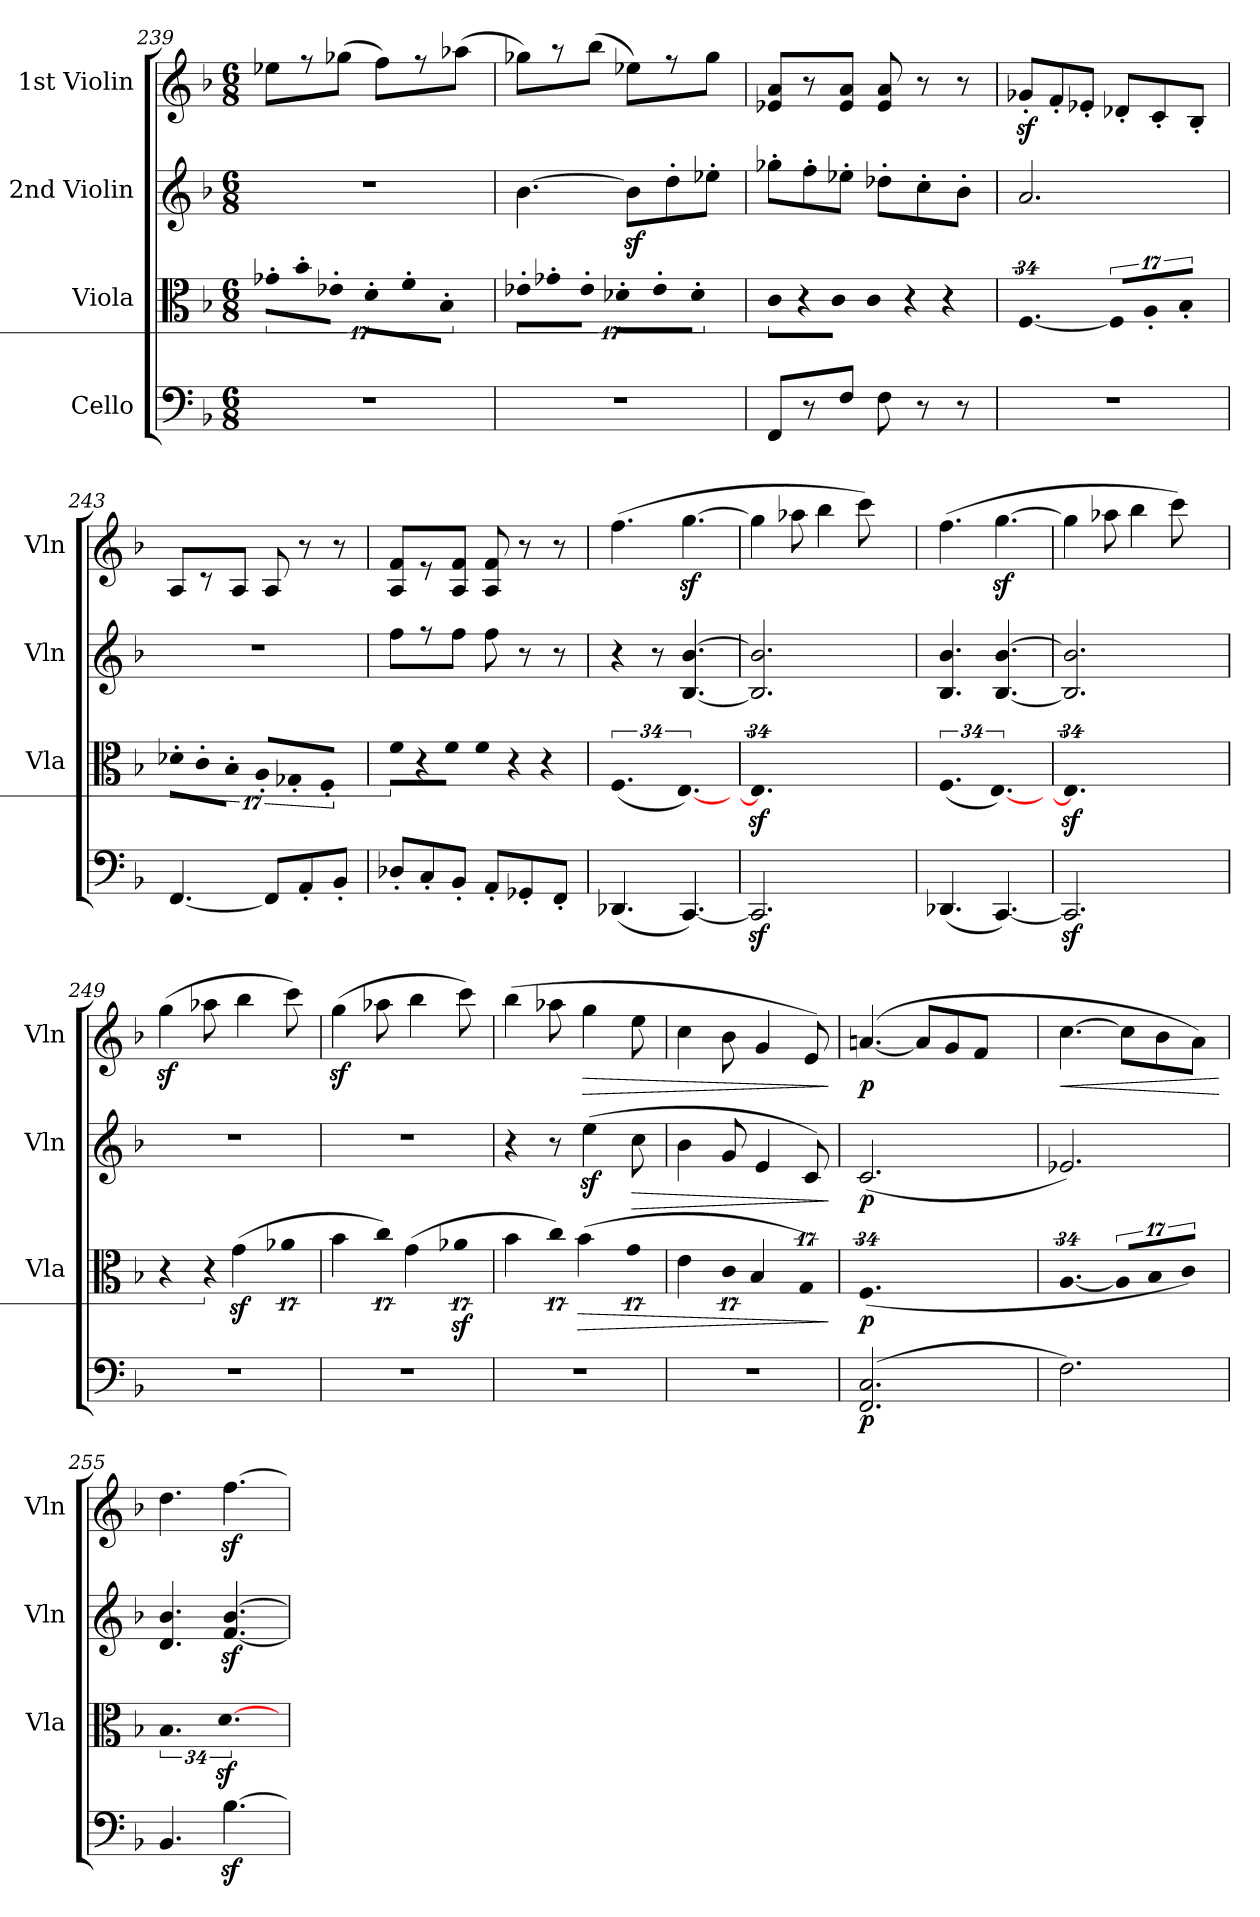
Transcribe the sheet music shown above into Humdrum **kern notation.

**kern	**dynam	**kern	**dynam	**kern	**dynam	**kern	**dynam
*part4	*part4	*part3	*part3	*part2	*part2	*part1	*part1
*staff4	*staff4	*staff3	*staff3	*staff2	*staff2	*staff1	*staff1
*I"Cello	*	*I"Viola	*	*I"2nd Violin	*	*I"1st Violin	*
*	*	*I'Vla	*	*I'Vln	*	*I'Vln	*
!!LO:LB:g=z
*clefF4	*	*clefC3	*	*clefG2	*	*clefG2	*
*k[b-]	*	*k[b-]	*	*k[b-]	*	*k[b-]	*
*F:	*	*F:	*	*F:	*	*F:	*
*M6/8	*	*M6/8	*	*M6/8	*	*M6/8	*
=239	=239	=239	=239	=239	=239	=239	=239
!	!	!LO:N:vis=8	!	!	!	!	!
2.r	.	17%2g-X'\L	.	2.r	.	8ee-X\L	.
!	!	!LO:N:vis=8	!	!	!	!	!
.	.	17%2b-'\	.	.	.	.	.
.	.	.	.	.	.	8r	.
!	!	!LO:N:vis=8	!	!	!	!	!
.	.	17%2e-X'\J	.	.	.	.	.
.	.	.	.	.	.	(8gg-X\J	.
!	!	!LO:N:vis=8	!	!	!	!	!
.	.	17%2d'\L	.	.	.	.	.
.	.	.	.	.	.	8ff\L)	.
!	!	!LO:N:vis=8	!	!	!	!	!
.	.	17%2f'\	.	.	.	.	.
.	.	.	.	.	.	8r	.
!	!	!LO:N:vis=8	!	!	!	!	!
.	.	17%2B-'\J	.	.	.	.	.
.	.	.	.	.	.	(8aa-X\J	.
.	.	68%3ryy	.	.	.	.	.
=240	=240	=240	=240	=240	=240	=240	=240
!	!	!LO:N:vis=8	!	!	!	!	!
2.r	.	17%2e-X'\L	.	[4.b-\	.	8gg-X\L)	.
!	!	!LO:N:vis=8	!	!	!	!	!
.	.	17%2g-X'\	.	.	.	.	.
.	.	.	.	.	.	8r	.
!	!	!LO:N:vis=8	!	!	!	!	!
.	.	17%2e-'\J	.	.	.	.	.
.	.	.	.	.	.	(8bb-\J	.
!	!	!LO:N:vis=8	!	!	!	!	!
.	.	17%2d-X'\L	.	.	.	.	.
.	.	.	.	8b-z<\L]	.	8ee-X\L)	.
!	!	!LO:N:vis=8	!	!	!	!	!
.	.	17%2e-'\	.	.	.	.	.
.	.	.	.	8dd'\	.	8r	.
!	!	!LO:N:vis=8	!	!	!	!	!
.	.	17%2d-'\J	.	.	.	.	.
.	.	.	.	8ee-X'\J	.	8gg-\J	.
.	.	68%3ryy	.	.	.	.	.
=241	=241	=241	=241	=241	=241	=241	=241
!	!	!LO:N:vis=8	!	!	!	!	!
8FF/L	.	17%2c\L	.	8gg-X'\L	.	8e-X/ 8a/L	.
!	!	!LO:N:vis=8	!	!	!	!	!
.	.	17%2r	.	.	.	.	.
8r	.	.	.	8ff'\	.	8r	.
!	!	!LO:N:vis=8	!	!	!	!	!
.	.	17%2c\J	.	.	.	.	.
8F/J	.	.	.	8ee-X'\J	.	8e-/ 8a/J	.
!	!	!LO:N:vis=8	!	!	!	!	!
.	.	17%2c\	.	.	.	.	.
8F\	.	.	.	8dd-X'\L	.	8e-/ 8a/	.
!	!	!LO:N:vis=8	!	!	!	!	!
.	.	17%2r	.	.	.	.	.
8r	.	.	.	8cc'\	.	8r	.
!	!	!LO:N:vis=8	!	!	!	!	!
.	.	17%2r	.	.	.	.	.
8r	.	.	.	8b-'\J	.	8r	.
.	.	68%3ryy	.	.	.	.	.
=242	=242	=242	=242	=242	=242	=242	=242
!	!	!LO:N:vis=4.	!	!	!	!	!
2.r	.	[68%25F/	.	2.a/	.	8g-Xz<'/L	.
.	.	.	.	.	.	8f'/	.
.	.	.	.	.	.	8e-X'/J	.
!	!	!LO:N:vis=8	!	!	!	!	!
.	.	17%2F/L]	.	.	.	.	.
.	.	.	.	.	.	8d-X'/L	.
!	!	!LO:N:vis=8	!	!	!	!	!
.	.	17%2A'/	.	.	.	.	.
.	.	.	.	.	.	8c'/	.
!	!	!LO:N:vis=8	!	!	!	!	!
.	.	17%2B-'/J	.	.	.	.	.
.	.	.	.	.	.	8B-'/J	.
.	.	34ryy	.	.	.	.	.
=243	=243	=243	=243	=243	=243	=243	=243
!	!	!LO:N:vis=8	!	!	!	!	!
[4.FF/	.	17%2d-X'\L	.	2.r	.	8A/L	.
!	!	!LO:N:vis=8	!	!	!	!	!
.	.	17%2c'\	.	.	.	.	.
.	.	.	.	.	.	8r	.
!	!	!LO:N:vis=8	!	!	!	!	!
.	.	17%2B-'\J	.	.	.	.	.
.	.	.	.	.	.	8A/J	.
!	!	!LO:N:vis=8	!	!	!	!	!
.	.	17%2A'/L	.	.	.	.	.
8FF/L]	.	.	.	.	.	8A/	.
!	!	!LO:N:vis=8	!	!	!	!	!
.	.	17%2G-X'/	.	.	.	.	.
8AA'/	.	.	.	.	.	8r	.
!	!	!LO:N:vis=8	!	!	!	!	!
.	.	17%2F'/J	.	.	.	.	.
8BB-'/J	.	.	.	.	.	8r	.
.	.	68%3ryy	.	.	.	.	.
=244	=244	=244	=244	=244	=244	=244	=244
!	!	!LO:N:vis=8	!	!	!	!	!
8D-X'/L	.	17%2f\L	.	8ff\L	.	8A/ 8f/L	.
!	!	!LO:N:vis=8	!	!	!	!	!
.	.	17%2r	.	.	.	.	.
8C'/	.	.	.	8r	.	8r	.
!	!	!LO:N:vis=8	!	!	!	!	!
.	.	17%2f\J	.	.	.	.	.
8BB-'/J	.	.	.	8ff\J	.	8A/ 8f/J	.
!	!	!LO:N:vis=8	!	!	!	!	!
.	.	17%2f\	.	.	.	.	.
8AA'/L	.	.	.	8ff\	.	8A/ 8f/	.
!	!	!LO:N:vis=8	!	!	!	!	!
.	.	17%2r	.	.	.	.	.
8GG-X'/	.	.	.	8r	.	8r	.
!	!	!LO:N:vis=8	!	!	!	!	!
.	.	17%2r	.	.	.	.	.
8FF'/J	.	.	.	8r	.	8r	.
.	.	68%3ryy	.	.	.	.	.
=245	=245	=245	=245	=245	=245	=245	=245
!	!	!LO:N:vis=4.	!	!	!	!	!
(4.DD-X/	.	(68%25F/	.	4r	.	(4.ff\	.
.	.	.	.	8r	.	.	.
!	!	!LO:N:vis=4.	!	!	!	!	!
.	.	[68%25E/)	.	.	.	.	.
[4.CC/)	.	.	.	[4.B-/ [4.b-/	.	[4.ggz<\	.
.	.	68ryy	.	.	.	.	.
=246	=246	=246	=246	=246	=246	=246	=246
!	!	!LO:N:vis=2.	!	!	!	!	!
2.CCz>/]	.	34%25Ez>/]	.	2.B-]/ 2.b-]/	.	4gg\]	.
.	.	.	.	.	.	8aa-X\	.
.	.	.	.	.	.	4bb-\	.
.	.	.	.	.	.	8ccc\)	.
.	.	68ryy	.	.	.	.	.
=247	=247	=247	=247	=247	=247	=247	=247
!	!	!LO:N:vis=4.	!	!	!	!	!
(4.DD-X/	.	(68%25F/	.	4.B-/ 4.b-/	.	(4.ff\	.
!	!	!LO:N:vis=4.	!	!	!	!	!
.	.	[68%25E/)	.	.	.	.	.
[4.CC/)	.	.	.	[4.B-/ [4.b-/	.	[4.ggz<\	.
.	.	68ryy	.	.	.	.	.
=248	=248	=248	=248	=248	=248	=248	=248
!	!	!LO:N:vis=2.	!	!	!	!	!
2.CCz>/]	.	34%25Ez>/]	.	2.B-]/ 2.b-]/	.	4gg\]	.
.	.	.	.	.	.	8aa-X\	.
.	.	.	.	.	.	4bb-\	.
.	.	.	.	.	.	8ccc\)	.
.	.	68ryy	.	.	.	.	.
!!LO:LB:g=z
=249	=249	=249	=249	=249	=249	=249	=249
2.r	.	4r	.	2.r	.	(4ggz<\	.
!	!	!LO:N:vis=8	!	!	!	!	!
.	.	17%2r	.	.	.	8aa-X\	.
.	.	(4gz<\	.	.	.	.	.
.	.	.	.	.	.	4bb-\	.
!	!	!LO:N:vis=8	!	!	!	!	!
.	.	17%2a-X\	.	.	.	.	.
.	.	.	.	.	.	8ccc\)	.
.	.	68ryy	.	.	.	.	.
=250	=250	=250	=250	=250	=250	=250	=250
2.r	.	4b-\	.	2.r	.	(4ggz<\	.
!	!	!LO:N:vis=8	!	!	!	!	!
.	.	17%2cc\)	.	.	.	8aa-X\	.
.	.	(4g\	.	.	.	.	.
.	.	.	.	.	.	4bb-\	.
!	!	!LO:N:vis=8	!	!	!	!	!
.	.	17%2a-Xz<\	.	.	.	.	.
.	.	.	.	.	.	8ccc\)	.
.	.	68ryy	.	.	.	.	.
=251	=251	=251	=251	=251	=251	=251	=251
2.r	.	4b-\	.	4r	.	(4bb-\	.
!	!	!LO:N:vis=8	!	!	!	!	!
.	.	17%2cc\)	.	8r	.	8aa-X\	.
!	!	!	!LO:HP:b	!	!	!	!
.	.	(4b-\	>	.	.	.	.
!	!	!	!	!	!	!	!LO:HP:b
.	.	.	.	(4eez<\	.	4gg\	>
!	!	!LO:N:vis=8	!	!	!	!	!
.	.	17%2g\	.	.	.	.	.
!	!	!	!	!	!LO:HP:b	!	!
.	.	.	.	8cc\	>	8ee\	.
.	.	68ryy	.	.	.	.	.
=252	=252	=252	=252	=252	=252	=252	=252
2.r	.	4e\	.	4b-\	.	4cc\	.
!	!	!LO:N:vis=8	!	!	!	!	!
.	.	17%2c\	.	8g/	.	8b-\	.
.	.	4B-/	.	.	.	.	.
.	.	.	.	4e/	.	4g/	.
!	!	!LO:N:vis=8	!	!	!	!	!
.	.	17%2G/)	.	.	.	.	.
.	.	.	.	8c/)	.	8e/)	.
.	.	68ryy	]	.	.	.	.
.	.	.	.	.	]	.	]
=253	=253	=253	=253	=253	=253	=253	=253
!	!LO:DY:b	!LO:N:vis=2.	!LO:DY:b	!	!LO:DY:b	!	!LO:DY:b
(2.FF/ 2.C/	p	(34%25F/	p	(2.c/	p	([4.an/	p
.	.	.	.	.	.	8a/L]	.
.	.	.	.	.	.	8g/	.
.	.	.	.	.	.	8f/J	.
.	.	68ryy	.	.	.	.	.
=254	=254	=254	=254	=254	=254	=254	=254
!	!	!LO:N:vis=4.	!	!	!	!	!LO:HP:b
2.F\)	.	[68%25A/	.	2.e-X/)	.	[4.cc\	<
!	!	!LO:N:vis=8	!	!	!	!	!
.	.	17%2A/L]	.	.	.	.	.
.	.	.	.	.	.	8cc\L]	.
!	!	!LO:N:vis=8	!	!	!	!	!
.	.	17%2B-/	.	.	.	.	.
.	.	.	.	.	.	8b-\	.
!	!	!LO:N:vis=8	!	!	!	!	!
.	.	17%2c/J)	.	.	.	.	.
.	.	.	.	.	.	8a\J)	.
.	.	34ryy	.	.	.	.	.
.	.	.	.	.	.	.	[
=255	=255	=255	=255	=255	=255	=255	=255
!	!	!LO:N:vis=4.	!	!	!	!	!
4.BB-/	.	68%25B-/	.	4.d/ 4.b-/	.	4.dd\	.
!	!	!LO:N:vis=4.	!	!	!	!	!
.	.	[68%25dz<\	.	.	.	.	.
[4.B-z<\	.	.	.	[4.fz</ [4.b-z</	.	[4.ffz<\	.
.	.	68ryy	.	.	.	.	.
=	=	=	=	=	=	=	=
*-	*-	*-	*-	*-	*-	*-	*-
